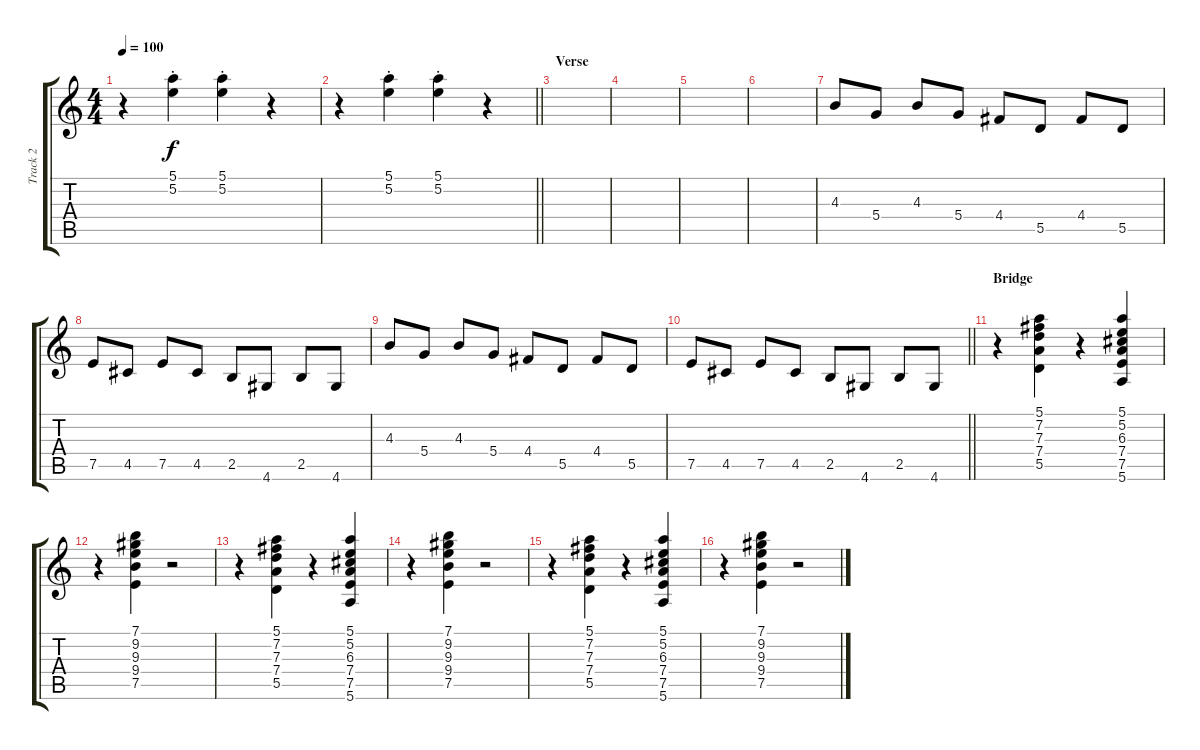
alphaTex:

\track ("Track 2" "Track 2") {instrument electricguitarclean}
\staff {score tabs}
\tuning (E4 B3 G3 D3 A2 E2) {hide}
\ts (4 4)
\tempo 100
\clef g2
\ks c
r.4{dy f} (5.1{st} 5.2{st}).4 (5.1{st} 5.2{st}).4 r.4 |
\barLineRight lightlight
r.4 (5.1{st} 5.2{st}).4 (5.1{st} 5.2{st}).4 r.4 |
\section ("" "Verse")
|
|
|
|
4.3.8{volume 12} 5.4.8 4.3.8 5.4.8 4.4.8 5.5.8 4.4.8 5.5.8 |
7.5.8 4.5.8 7.5.8 4.5.8 2.5.8{volume 3} 4.6.8 2.5.8 4.6.8 |
4.3.8{volume 12} 5.4.8 4.3.8 5.4.8 4.4.8 5.5.8 4.4.8 5.5.8 |
\barLineRight lightlight
7.5.8 4.5.8 7.5.8 4.5.8 2.5.8{volume 3} 4.6.8 2.5.8 4.6.8 |
\section ("" "Bridge")
r.4{volume 12 instrument electricguitarclean} (5.1 7.2 7.3 7.4 5.5).4 r.4 (5.1 5.2 6.3 7.4 7.5 5.6).4 |
r.4 (7.1 9.2 9.3 9.4 7.5).4 r.2 |
r.4 (5.1 7.2 7.3 7.4 5.5).4 r.4 (5.1 5.2 6.3 7.4 7.5 5.6).4 |
r.4 (7.1 9.2 9.3 9.4 7.5).4 r.2 |
r.4 (5.1 7.2 7.3 7.4 5.5).4 r.4 (5.1 5.2 6.3 7.4 7.5 5.6).4 |
r.4 (7.1 9.2 9.3 9.4 7.5).4 r.2
